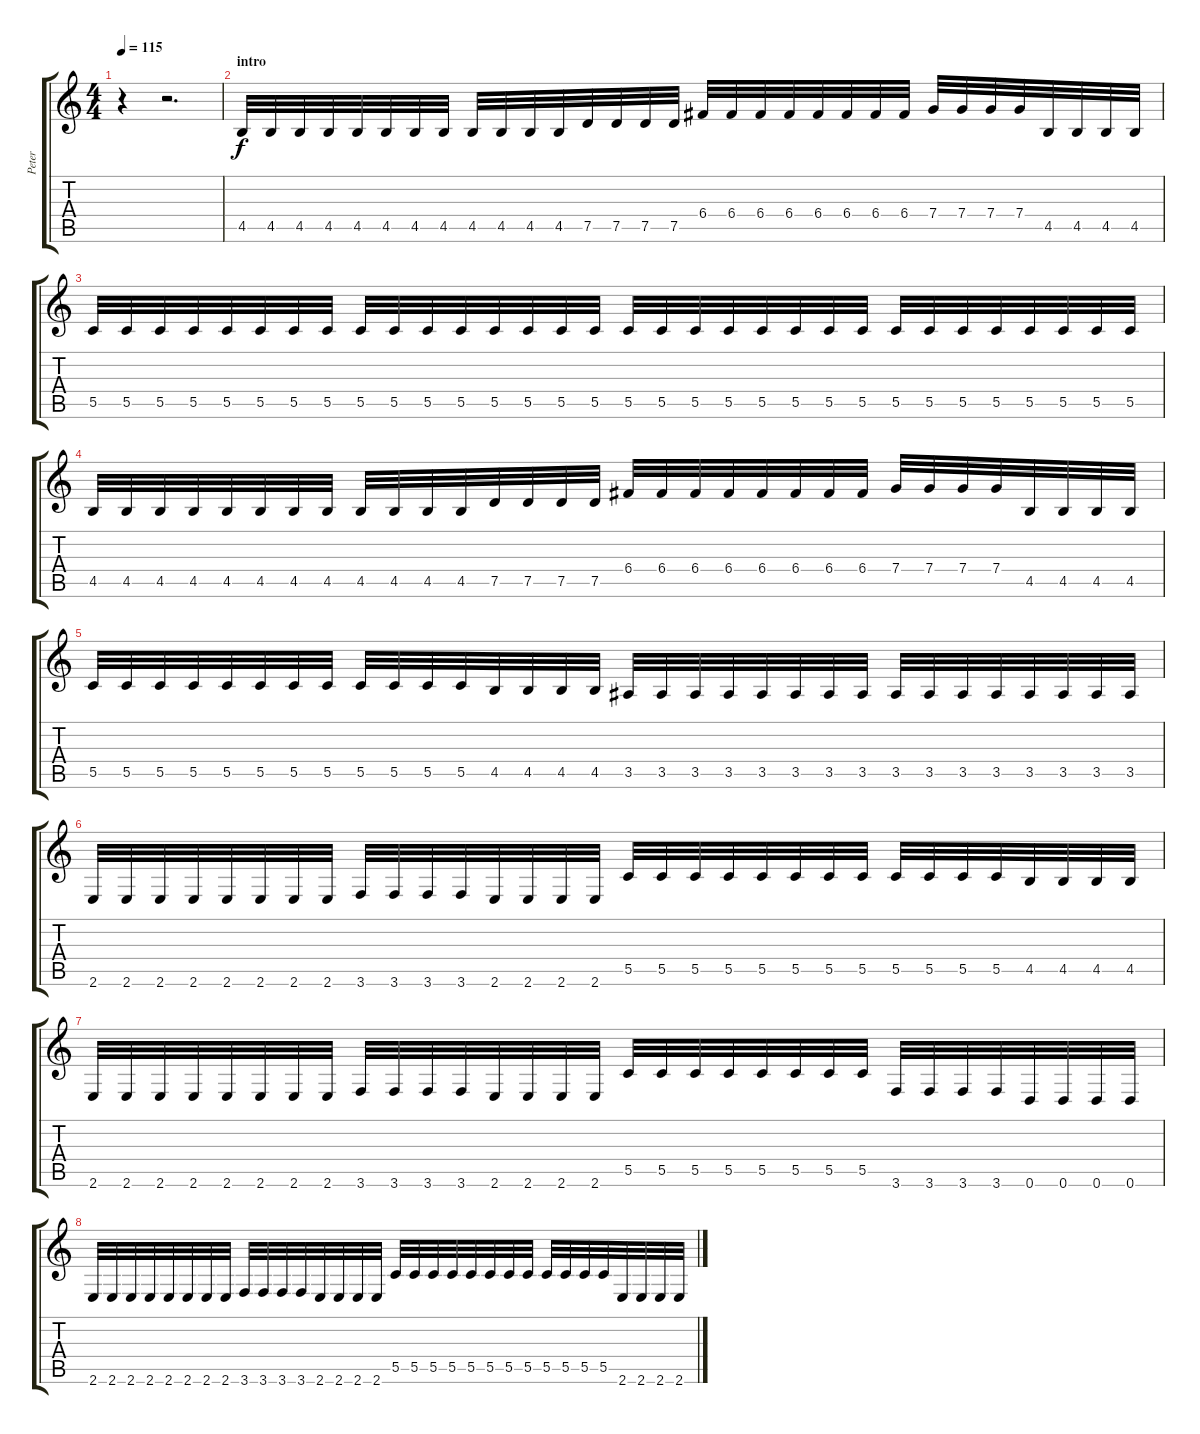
\track ("Peter" "Peter") {instrument overdrivenguitar}
\staff {score tabs}
\tuning (D4 A3 F3 C3 G2 D2) {hide}
\ts (4 4)
\tempo 115
\clef g2
\ks c
r.4{dy f instrument overdrivenguitar} r.2{d} |
\section ("" "intro")
4.5.32 4.5.32 4.5.32 4.5.32 4.5.32 4.5.32 4.5.32 4.5.32 4.5.32 4.5.32 4.5.32 4.5.32 7.5.32 7.5.32 7.5.32 7.5.32 6.4.32 6.4.32 6.4.32 6.4.32 6.4.32 6.4.32 6.4.32 6.4.32 7.4.32 7.4.32 7.4.32 7.4.32 4.5.32 4.5.32 4.5.32 4.5.32 |
5.5.32 5.5.32 5.5.32 5.5.32 5.5.32 5.5.32 5.5.32 5.5.32 5.5.32 5.5.32 5.5.32 5.5.32 5.5.32 5.5.32 5.5.32 5.5.32 5.5.32 5.5.32 5.5.32 5.5.32 5.5.32 5.5.32 5.5.32 5.5.32 5.5.32 5.5.32 5.5.32 5.5.32 5.5.32 5.5.32 5.5.32 5.5.32 |
4.5.32 4.5.32 4.5.32 4.5.32 4.5.32 4.5.32 4.5.32 4.5.32 4.5.32 4.5.32 4.5.32 4.5.32 7.5.32 7.5.32 7.5.32 7.5.32 6.4.32 6.4.32 6.4.32 6.4.32 6.4.32 6.4.32 6.4.32 6.4.32 7.4.32 7.4.32 7.4.32 7.4.32 4.5.32 4.5.32 4.5.32 4.5.32 |
5.5.32 5.5.32 5.5.32 5.5.32 5.5.32 5.5.32 5.5.32 5.5.32 5.5.32 5.5.32 5.5.32 5.5.32 4.5.32 4.5.32 4.5.32 4.5.32 3.5.32 3.5.32 3.5.32 3.5.32 3.5.32 3.5.32 3.5.32 3.5.32 3.5.32 3.5.32 3.5.32 3.5.32 3.5.32 3.5.32 3.5.32 3.5.32 |
2.6.32 2.6.32 2.6.32 2.6.32 2.6.32 2.6.32 2.6.32 2.6.32 3.6.32 3.6.32 3.6.32 3.6.32 2.6.32 2.6.32 2.6.32 2.6.32 5.5.32 5.5.32 5.5.32 5.5.32 5.5.32 5.5.32 5.5.32 5.5.32 5.5.32 5.5.32 5.5.32 5.5.32 4.5.32 4.5.32 4.5.32 4.5.32 |
2.6.32 2.6.32 2.6.32 2.6.32 2.6.32 2.6.32 2.6.32 2.6.32 3.6.32 3.6.32 3.6.32 3.6.32 2.6.32 2.6.32 2.6.32 2.6.32 5.5.32 5.5.32 5.5.32 5.5.32 5.5.32 5.5.32 5.5.32 5.5.32 3.6.32 3.6.32 3.6.32 3.6.32 0.6.32 0.6.32 0.6.32 0.6.32 |
2.6.32 2.6.32 2.6.32 2.6.32 2.6.32 2.6.32 2.6.32 2.6.32 3.6.32 3.6.32 3.6.32 3.6.32 2.6.32 2.6.32 2.6.32 2.6.32 5.5.32 5.5.32 5.5.32 5.5.32 5.5.32 5.5.32 5.5.32 5.5.32 5.5.32 5.5.32 5.5.32 5.5.32 2.6.32 2.6.32 2.6.32 2.6.32
